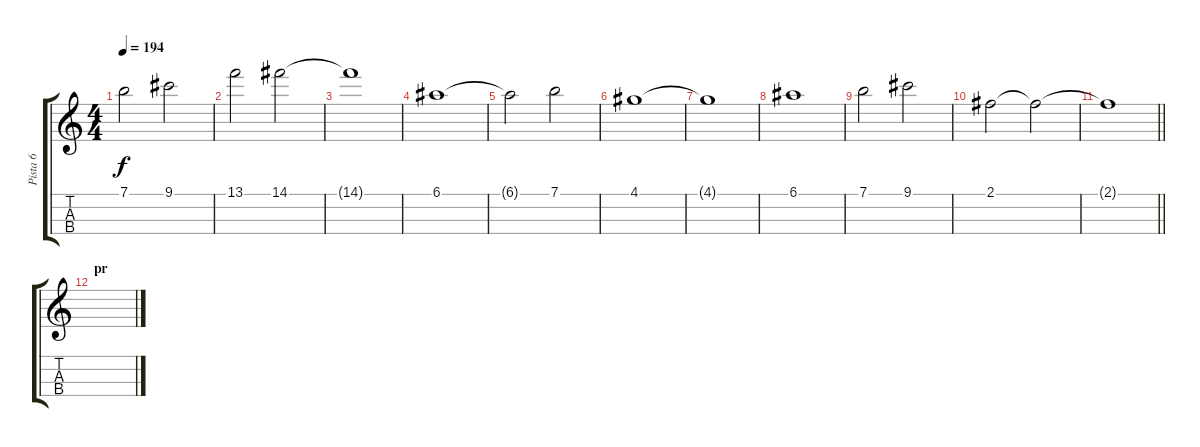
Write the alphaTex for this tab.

\track ("Pista 6" "Pista 6") {instrument acousticgrandpiano}
\staff {score tabs}
\tuning (E5 A4 D4 G3) {hide}
\ts (4 4)
\tempo 194
\clef g2
\ks c
7.1.2{dy f} 9.1.2 |
13.1.2 14.1.2 |
14.1{t}.1 |
6.1.1 |
6.1{t}.2 7.1.2 |
4.1.1 |
4.1{t}.1 |
6.1.1 |
7.1.2 9.1.2 |
2.1.2 2.1{t}.2 |
\barLineRight lightlight
2.1{t}.1 |
\section ("" "pr")
